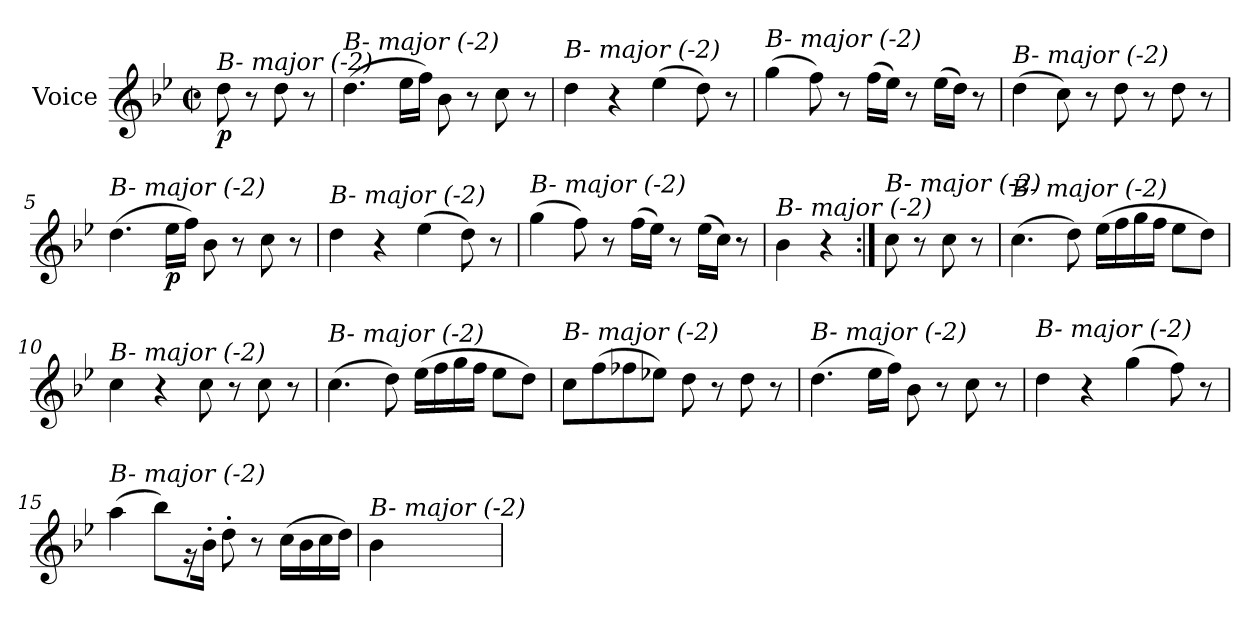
**kern	**dynam
*part1	*part1
*staff1	*staff1
*I"Voice	*
*I'V	*
*clefG2	*
*k[b-e-]	*
*M2/2	*
*met(c|)	*
*MM120	*
=	=
!LO:TX:i:t=B- major (-2)	!
!	!LO:DY:b
8dd\	p
8r	.
8dd\	.
8r	.
=1	=1
!LO:TX:i:t=B- major (-2)	!
(>4.dd\	.
16ee-\LL	.
16ff\JJ)	.
8b-\	.
8r	.
8cc\	.
8r	.
=2	=2
!LO:TX:i:t=B- major (-2)	!
4dd\	.
4r	.
(>4ee-\	.
8dd\)	.
8r	.
=3	=3
!LO:TX:i:t=B- major (-2)	!
(>4gg\	.
8ff\)	.
8r	.
(>16ff\LL	.
16ee-\JJ)	.
8r	.
(>16ee-\LL	.
16dd\JJ)	.
8r	.
=4	=4
!LO:TX:i:t=B- major (-2)	!
(>4dd\	.
8cc\)	.
8r	.
8dd\	.
8r	.
8dd\	.
8r	.
!!LO:LB:g=z
=5	=5
!LO:TX:i:t=B- major (-2)	!
(>4.dd\	.
!	!LO:DY:b
16ee-\LL	p
16ff\JJ)	.
8b-\	.
8r	.
8cc\	.
8r	.
=6	=6
!LO:TX:i:t=B- major (-2)	!
4dd\	.
4r	.
(>4ee-\	.
8dd\)	.
8r	.
=7	=7
!LO:TX:i:t=B- major (-2)	!
(>4gg\	.
8ff\)	.
8r	.
(>16ff\LL	.
16ee-\JJ)	.
8r	.
(>16ee-\LL	.
16cc\JJ)	.
8r	.
=8	=8
!LO:TX:i:t=B- major (-2)	!
4b-\	.
4r	.
=8X81:|!	=8X81:|!
!LO:TX:i:t=B- major (-2)	!
8cc\	.
8r	.
8cc\	.
8r	.
!!LO:LB:g=z
=9	=9
!LO:TX:i:t=B- major (-2)	!
(>4.cc\	.
8dd\)	.
(>16ee-\LL	.
16ff\	.
16gg\	.
16ff\JJ	.
8ee-\L	.
8dd\J)	.
=10	=10
!LO:TX:i:t=B- major (-2)	!
4cc\	.
4r	.
8cc\	.
8r	.
8cc\	.
8r	.
=11	=11
!LO:TX:i:t=B- major (-2)	!
(>4.cc\	.
8dd\)	.
(>16ee-\LL	.
16ff\	.
16gg\	.
16ff\JJ	.
8ee-\L	.
8dd\J)	.
=12	=12
!LO:TX:i:t=B- major (-2)	!
8cc\L	.
(>8ff\	.
8ff-Xi\	.
8ee-X\J)	.
8dd\	.
8r	.
8dd\	.
8r	.
!!LO:LB:g=z
=13	=13
!LO:TX:i:t=B- major (-2)	!
(>4.dd\	.
16ee-\LL	.
16ff\JJ)	.
8b-\	.
8r	.
8cc\	.
8r	.
=14	=14
!LO:TX:i:t=B- major (-2)	!
4dd\	.
4r	.
(>4gg\	.
8ff\)	.
8r	.
=15	=15
!LO:TX:i:t=B- major (-2)	!
(>4aa\	.
8bb-\L)	.
16rg	.
16b-'\Jk	.
8dd'\	.
8r	.
(>16cc\LL	.
16b-\	.
16cc\	.
16dd\JJ)	.
=16	=16
!LO:TX:i:t=B- major (-2)	!
4b-\	.
=	=
*-	*-
